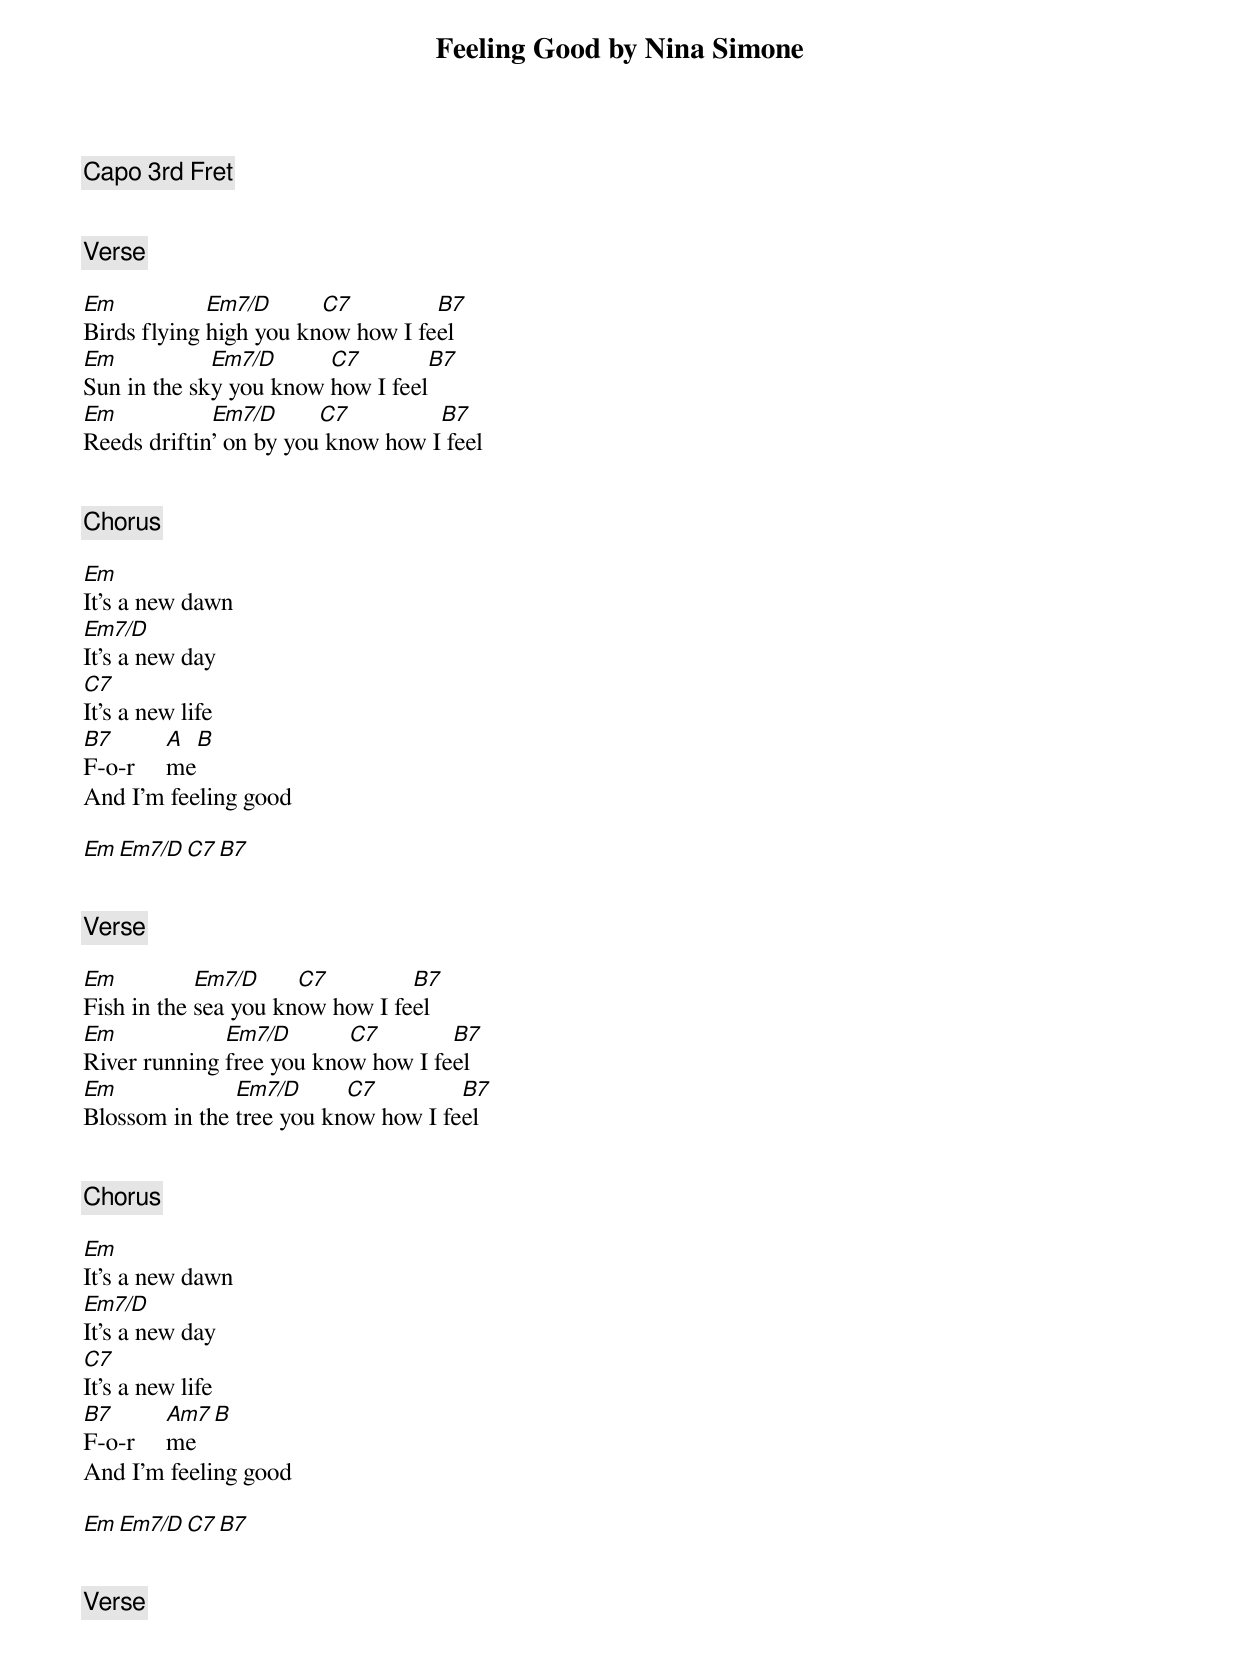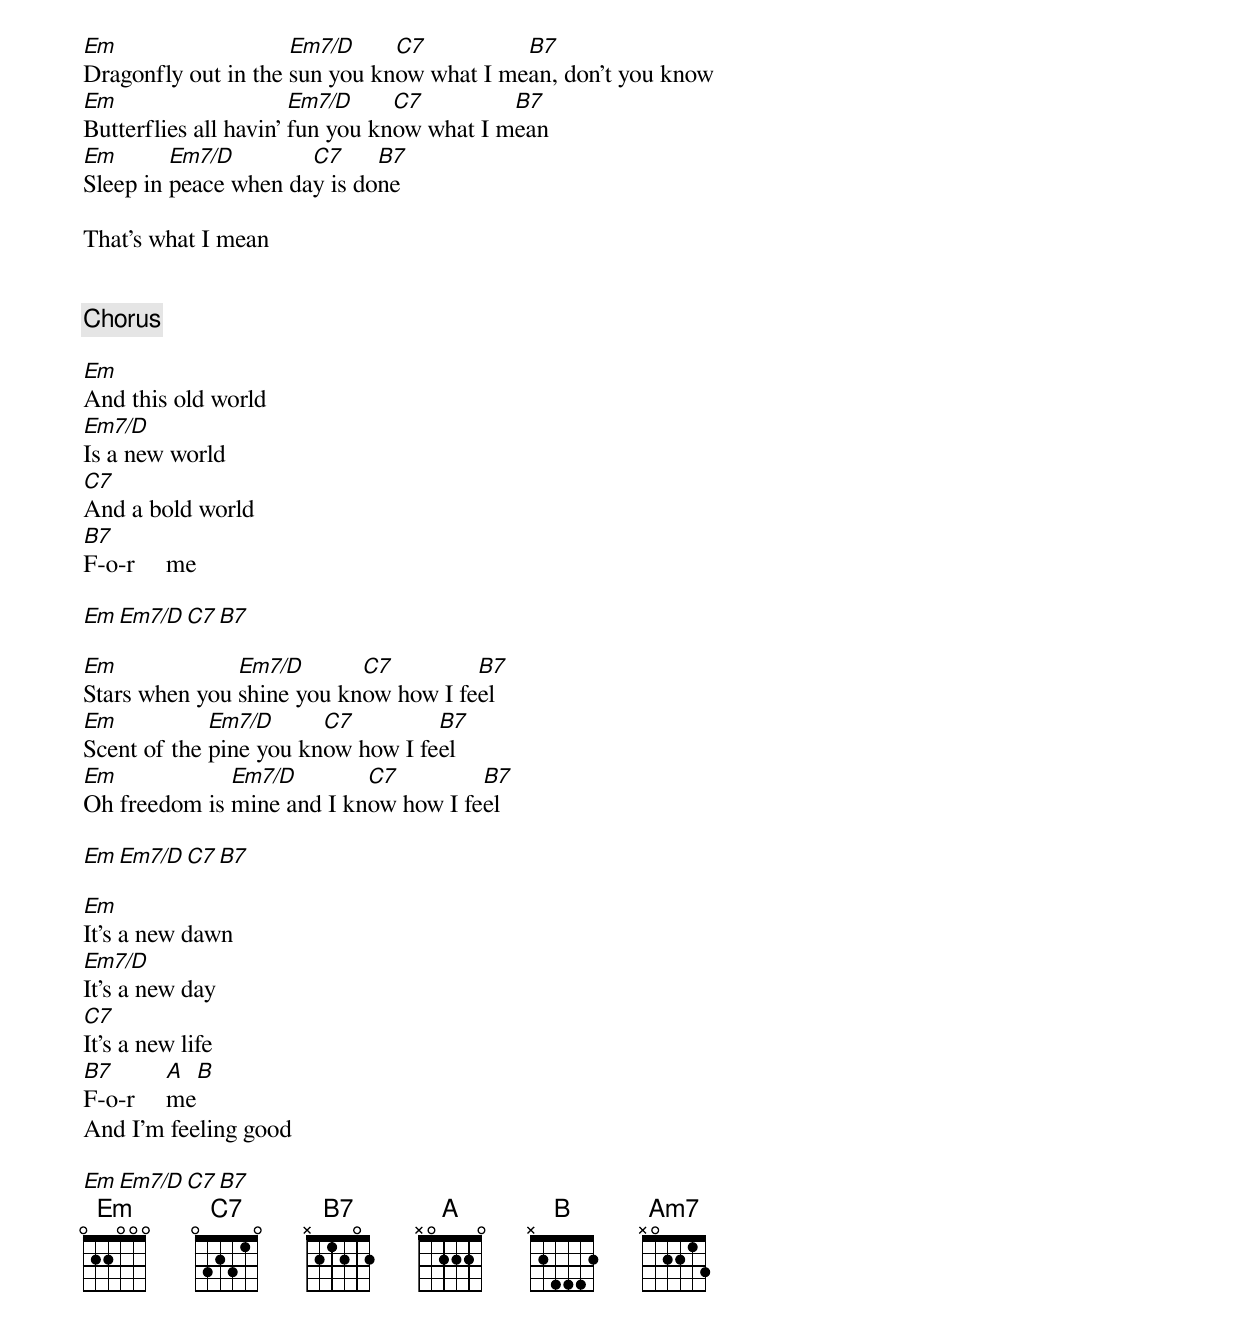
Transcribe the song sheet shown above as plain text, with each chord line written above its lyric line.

Feeling Good by Nina Simone

Capo 3rd Fret


[Verse]

Em           Em7/D      C7         B7
Birds flying high you know how I feel
Em           Em7/D      C7         B7
Sun in the sky you know how I feel
Em           Em7/D      C7         B7
Reeds driftin’ on by you know how I feel


[Chorus]

Em
It’s a new dawn
Em7/D
It’s a new day
C7
It’s a new life
B7        A  B
F-o-r     me
And I’m feeling good

Em           Em7/D      C7         B7


[Verse]

Em          Em7/D     C7         B7
Fish in the sea you know how I feel
Em            Em7/D       C7        B7
River running free you know how I feel
Em             Em7/D      C7         B7
Blossom in the tree you know how I feel


[Chorus]

Em
It’s a new dawn
Em7/D
It’s a new day
C7
It’s a new life
B7        Am7 B
F-o-r     me
And I’m feeling good

Em           Em7/D      C7         B7


[Verse]

Em                   Em7/D     C7          B7
Dragonfly out in the sun you know what I mean, don’t you know
Em                     Em7/D     C7         B7
Butterflies all havin’ fun you know what I mean
Em       Em7/D        C7     B7
Sleep in peace when day is done

That’s what I mean


[Chorus]

Em
And this old world
Em7/D
Is a new world
C7
And a bold world
B7
F-o-r     me

Em           Em7/D      C7         B7

Em             Em7/D       C7         B7
Stars when you shine you know how I feel
Em           Em7/D      C7         B7
Scent of the pine you know how I feel
Em            Em7/D        C7         B7
Oh freedom is mine and I know how I feel

Em       Em7/D        C7     B7

Em
It’s a new dawn
Em7/D
It’s a new day
C7
It’s a new life
B7        A B
F-o-r     me
And I’m feeling good

Em           Em7/D      C7         B7
